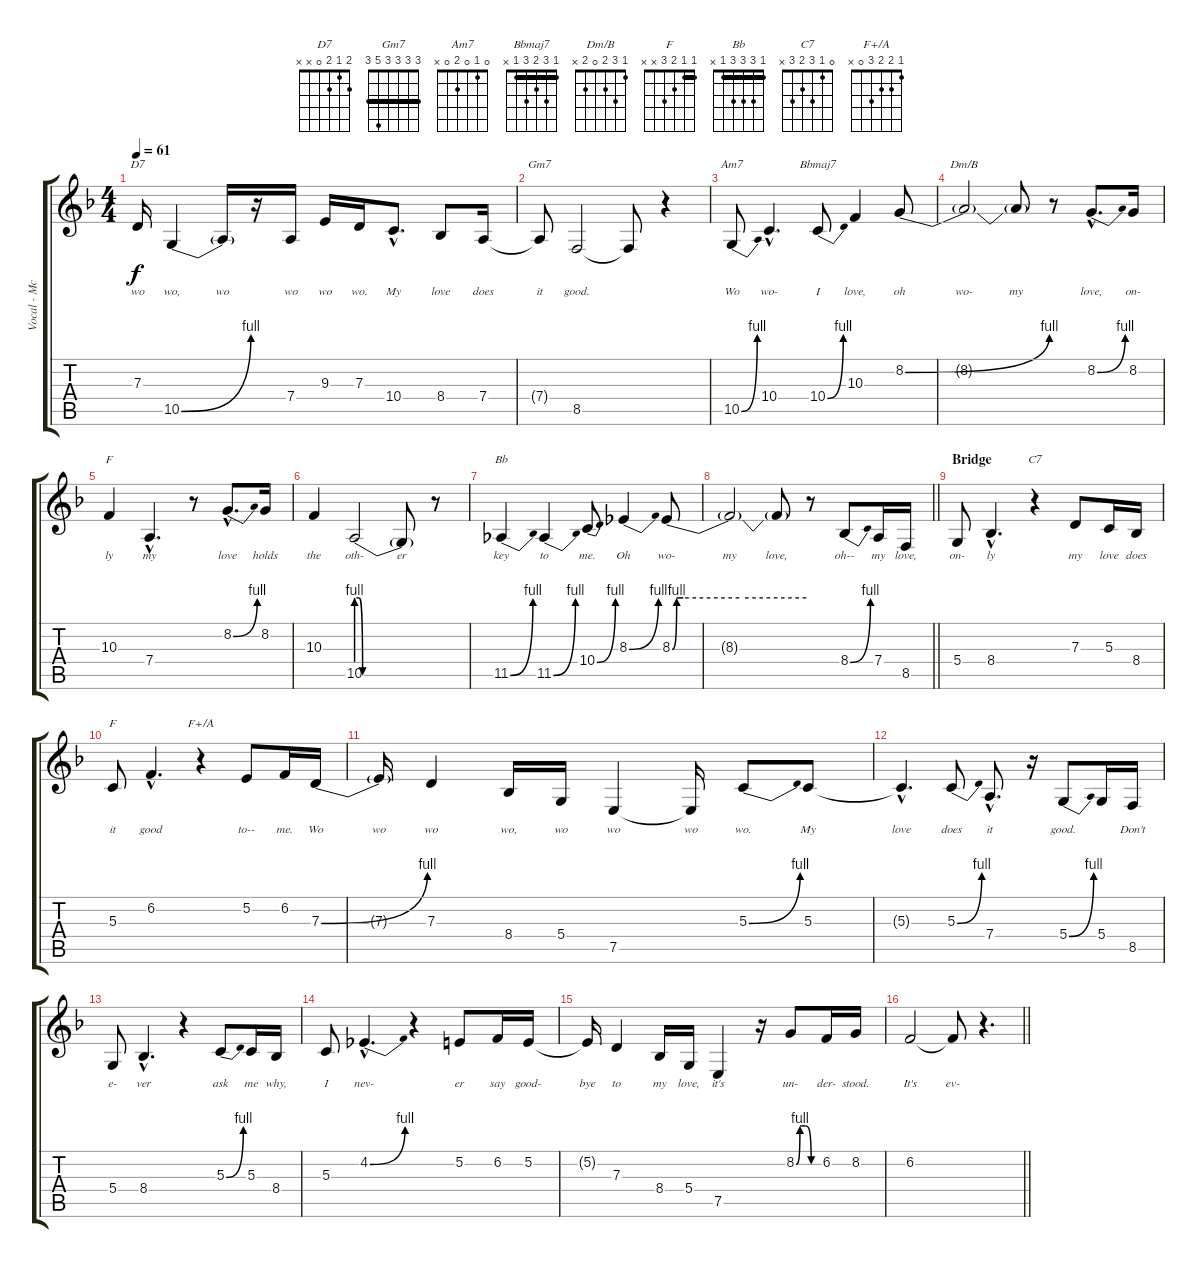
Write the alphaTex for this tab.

\track ("Vocal - McCartney" "Vocal - Mc") {instrument shakuhachi}
\staff {score tabs}
\tuning (E4 B3 G3 D3 A2 E2) {hide}
\chord ("D7" 2 1 2 0 x x)
\chord ("Gm7" 3 3 3 3 5 3) {barre 3}
\chord ("Am7" 0 1 0 2 0 x)
\chord ("Bbmaj7" 1 3 2 3 1 x) {barre 1}
\chord ("Dm/B" 1 3 2 0 2 x)
\chord ("F" 1 1 2 3 3 1) {barre 1}
\chord ("Bb" 1 3 3 3 1 x) {barre 1}
\chord ("C7" 0 1 3 2 3 x)
\chord ("F" 1 1 2 3 x x) {barre 1}
\chord ("F+/A" 1 2 2 3 0 x)
\ts (4 4)
\tempo 61
\clef g2
\ks f
7.3{t}.16{ch "D7" lyrics (0 "wo") lyrics (1 "") lyrics (2 "") lyrics (3 "") lyrics (4 "") dy f} 10.5{be (bend 0 0 60 4)}.4{lyrics (0 "wo,") lyrics (1 "") lyrics (2 "") lyrics (3 "") lyrics (4 "")} 10.5{t}.16{lyrics (0 "wo") lyrics (1 "") lyrics (2 "") lyrics (3 "") lyrics (4 "")} r.16 7.4.16{lyrics (0 "wo") lyrics (1 "") lyrics (2 "") lyrics (3 "") lyrics (4 "")} 9.3.16{lyrics (0 "wo") lyrics (1 "") lyrics (2 "") lyrics (3 "") lyrics (4 "")} 7.3.16{lyrics (0 "wo.") lyrics (1 "") lyrics (2 "") lyrics (3 "") lyrics (4 "")} 10.4{hac}.8{d lyrics (0 "My") lyrics (1 "") lyrics (2 "") lyrics (3 "") lyrics (4 "")} 8.4.8{lyrics (0 "love") lyrics (1 "") lyrics (2 "") lyrics (3 "") lyrics (4 "")} 7.4.16{lyrics (0 "does") lyrics (1 "") lyrics (2 "") lyrics (3 "") lyrics (4 "")} |
7.4{t}.8{ch "Gm7" lyrics (0 "it") lyrics (1 "") lyrics (2 "") lyrics (3 "") lyrics (4 "")} 8.5.2{lyrics (0 "good.") lyrics (1 "") lyrics (2 "") lyrics (3 "") lyrics (4 "")} 8.5{t}.8{lyrics (0 "") lyrics (1 "") lyrics (2 "") lyrics (3 "") lyrics (4 "")} r.4 |
10.5{be (bend 0 0 60 4)}.8{ch "Am7" lyrics (0 "Wo") lyrics (1 "") lyrics (2 "") lyrics (3 "") lyrics (4 "")} 10.4{hac}.4{d lyrics (0 "wo-") lyrics (1 "") lyrics (2 "") lyrics (3 "") lyrics (4 "")} 10.4{be (bend 0 0 60 4)}.8{ch "Bbmaj7" lyrics (0 "I") lyrics (1 "") lyrics (2 "") lyrics (3 "") lyrics (4 "")} 10.3.4{lyrics (0 "love,") lyrics (1 "") lyrics (2 "") lyrics (3 "") lyrics (4 "")} 8.2{be (bend 0 0 60 4)}.8{lyrics (0 "oh") lyrics (1 "") lyrics (2 "") lyrics (3 "") lyrics (4 "")} |
8.2{t}.2{ch "Dm/B" lyrics (0 "wo-") lyrics (1 "") lyrics (2 "") lyrics (3 "") lyrics (4 "")} 8.2{t}.8{lyrics (0 "my") lyrics (1 "") lyrics (2 "") lyrics (3 "") lyrics (4 "")} r.8 8.2{be (bend 0 0 60 4) hac}.8{d lyrics (0 "love,") lyrics (1 "") lyrics (2 "") lyrics (3 "") lyrics (4 "")} 8.2.16{lyrics (0 "on-") lyrics (1 "") lyrics (2 "") lyrics (3 "") lyrics (4 "")} |
10.3.4{ch "F" lyrics (0 "ly") lyrics (1 "") lyrics (2 "") lyrics (3 "") lyrics (4 "")} 7.4{hac}.4{d lyrics (0 "my") lyrics (1 "") lyrics (2 "") lyrics (3 "") lyrics (4 "")} r.8 8.2{be (bend 0 0 60 4) hac}.8{d lyrics (0 "love") lyrics (1 "") lyrics (2 "") lyrics (3 "") lyrics (4 "")} 8.2.16{lyrics (0 "holds") lyrics (1 "") lyrics (2 "") lyrics (3 "") lyrics (4 "")} |
10.3.4{lyrics (0 "the") lyrics (1 "") lyrics (2 "") lyrics (3 "") lyrics (4 "")} 10.5{be (custom 0 4 2 4 5 0 15 0 40 0 60 0)}.2{lyrics (0 "oth-") lyrics (1 "") lyrics (2 "") lyrics (3 "") lyrics (4 "")} 10.5{t}.8{lyrics (0 "er") lyrics (1 "") lyrics (2 "") lyrics (3 "") lyrics (4 "")} r.8 |
11.5{be (bend 0 0 60 4)}.4{ch "Bb" lyrics (0 "key") lyrics (1 "") lyrics (2 "") lyrics (3 "") lyrics (4 "")} 11.5{be (bend 0 0 60 4)}.4{lyrics (0 "to") lyrics (1 "") lyrics (2 "") lyrics (3 "") lyrics (4 "")} 10.4{be (bend 0 0 60 4)}.8{lyrics (0 "me.") lyrics (1 "") lyrics (2 "") lyrics (3 "") lyrics (4 "")} 8.3{be (bend 0 0 60 4)}.4{lyrics (0 "Oh") lyrics (1 "") lyrics (2 "") lyrics (3 "") lyrics (4 "")} 8.3{be (custom 0 0 2 4 5 4 30 4 60 4)}.8{lyrics (0 "wo-") lyrics (1 "") lyrics (2 "") lyrics (3 "") lyrics (4 "")} |
\barLineRight lightlight
8.3{t}.2{lyrics (0 "my") lyrics (1 "") lyrics (2 "") lyrics (3 "") lyrics (4 "")} 8.3{t}.8{lyrics (0 "love,") lyrics (1 "") lyrics (2 "") lyrics (3 "") lyrics (4 "")} r.8 8.4{be (bend 0 0 60 4)}.8{lyrics (0 "oh--") lyrics (1 "") lyrics (2 "") lyrics (3 "") lyrics (4 "")} 7.4.16{lyrics (0 "my") lyrics (1 "") lyrics (2 "") lyrics (3 "") lyrics (4 "")} 8.5.16{lyrics (0 "love,") lyrics (1 "") lyrics (2 "") lyrics (3 "") lyrics (4 "")} |
\section ("" "Bridge")
5.4.8{lyrics (0 "on-") lyrics (1 "") lyrics (2 "") lyrics (3 "") lyrics (4 "")} 8.4{hac}.4{d lyrics (0 "ly") lyrics (1 "") lyrics (2 "") lyrics (3 "") lyrics (4 "")} r.4{ch "C7"} 7.3.8{lyrics (0 "my") lyrics (1 "") lyrics (2 "") lyrics (3 "") lyrics (4 "")} 5.3.16{lyrics (0 "love") lyrics (1 "") lyrics (2 "") lyrics (3 "") lyrics (4 "")} 8.4.16{lyrics (0 "does") lyrics (1 "") lyrics (2 "") lyrics (3 "") lyrics (4 "")} |
5.3.8{ch "F" lyrics (0 "it") lyrics (1 "") lyrics (2 "") lyrics (3 "") lyrics (4 "")} 6.2{hac}.4{d lyrics (0 "good") lyrics (1 "") lyrics (2 "") lyrics (3 "") lyrics (4 "")} r.4{ch "F+/A"} 5.2.8{lyrics (0 "to--") lyrics (1 "") lyrics (2 "") lyrics (3 "") lyrics (4 "")} 6.2.16{lyrics (0 "me.") lyrics (1 "") lyrics (2 "") lyrics (3 "") lyrics (4 "")} 7.3{be (bend 0 0 60 4)}.16{lyrics (0 "Wo") lyrics (1 "") lyrics (2 "") lyrics (3 "") lyrics (4 "")} |
7.3{t}.16{lyrics (0 "wo") lyrics (1 "") lyrics (2 "") lyrics (3 "") lyrics (4 "")} 7.3.4{lyrics (0 "wo") lyrics (1 "") lyrics (2 "") lyrics (3 "") lyrics (4 "")} 8.4.16{lyrics (0 "wo,") lyrics (1 "") lyrics (2 "") lyrics (3 "") lyrics (4 "")} 5.4.16{lyrics (0 "wo") lyrics (1 "") lyrics (2 "") lyrics (3 "") lyrics (4 "")} 7.5.4{lyrics (0 "wo") lyrics (1 "") lyrics (2 "") lyrics (3 "") lyrics (4 "")} 7.5{t}.16{lyrics (0 "wo") lyrics (1 "") lyrics (2 "") lyrics (3 "") lyrics (4 "")} 5.3{be (bend 0 0 60 4)}.8{lyrics (0 "wo.") lyrics (1 "") lyrics (2 "") lyrics (3 "") lyrics (4 "")} 5.3.8{lyrics (0 "My") lyrics (1 "") lyrics (2 "") lyrics (3 "") lyrics (4 "")} |
5.3{hac t}.4{d lyrics (0 "love") lyrics (1 "") lyrics (2 "") lyrics (3 "") lyrics (4 "")} 5.3{be (bend 0 0 60 4)}.8{lyrics (0 "does") lyrics (1 "") lyrics (2 "") lyrics (3 "") lyrics (4 "")} 7.4{hac}.8{d lyrics (0 "it") lyrics (1 "") lyrics (2 "") lyrics (3 "") lyrics (4 "")} r.16 5.4{be (bend 0 0 60 4)}.8{lyrics (0 "good.") lyrics (1 "") lyrics (2 "") lyrics (3 "") lyrics (4 "")} 5.4.16{lyrics (0 "") lyrics (1 "") lyrics (2 "") lyrics (3 "") lyrics (4 "")} 8.5.16{lyrics (0 "Don't") lyrics (1 "") lyrics (2 "") lyrics (3 "") lyrics (4 "")} |
5.4.8{lyrics (0 "e-") lyrics (1 "") lyrics (2 "") lyrics (3 "") lyrics (4 "")} 8.4{hac}.4{d lyrics (0 "ver") lyrics (1 "") lyrics (2 "") lyrics (3 "") lyrics (4 "")} r.4 5.3{be (bend 0 0 60 4)}.8{lyrics (0 "ask") lyrics (1 "") lyrics (2 "") lyrics (3 "") lyrics (4 "")} 5.3.16{lyrics (0 "me") lyrics (1 "") lyrics (2 "") lyrics (3 "") lyrics (4 "")} 8.4.16{lyrics (0 "why,") lyrics (1 "") lyrics (2 "") lyrics (3 "") lyrics (4 "")} |
5.3.8{lyrics (0 "I") lyrics (1 "") lyrics (2 "") lyrics (3 "") lyrics (4 "")} 4.2{be (bend 0 0 60 4) hac}.4{d lyrics (0 "nev-") lyrics (1 "") lyrics (2 "") lyrics (3 "") lyrics (4 "")} r.4 5.2.8{lyrics (0 "er") lyrics (1 "") lyrics (2 "") lyrics (3 "") lyrics (4 "")} 6.2.16{lyrics (0 "say") lyrics (1 "") lyrics (2 "") lyrics (3 "") lyrics (4 "")} 5.2.16{lyrics (0 "good-") lyrics (1 "") lyrics (2 "") lyrics (3 "") lyrics (4 "")} |
5.2{t}.16{lyrics (0 "bye") lyrics (1 "") lyrics (2 "") lyrics (3 "") lyrics (4 "")} 7.3.4{lyrics (0 "to") lyrics (1 "") lyrics (2 "") lyrics (3 "") lyrics (4 "")} 8.4.16{lyrics (0 "my") lyrics (1 "") lyrics (2 "") lyrics (3 "") lyrics (4 "")} 5.4.16{lyrics (0 "love,") lyrics (1 "") lyrics (2 "") lyrics (3 "") lyrics (4 "")} 7.5.4{lyrics (0 "it's") lyrics (1 "") lyrics (2 "") lyrics (3 "") lyrics (4 "")} r.16 8.2{be (custom 0 0 10 4 15 4 25 4 40 0 45 0 60 0)}.8{lyrics (0 "un-") lyrics (1 "") lyrics (2 "") lyrics (3 "") lyrics (4 "")} 6.2.16{lyrics (0 "der-") lyrics (1 "") lyrics (2 "") lyrics (3 "") lyrics (4 "")} 8.2.16{lyrics (0 "stood.") lyrics (1 "") lyrics (2 "") lyrics (3 "") lyrics (4 "")} |
\barLineRight lightlight
6.2.2{lyrics (0 "It's") lyrics (1 "") lyrics (2 "") lyrics (3 "") lyrics (4 "")} 6.2{t}.8{lyrics (0 "ev-") lyrics (1 "") lyrics (2 "") lyrics (3 "") lyrics (4 "")} r.4{d}
